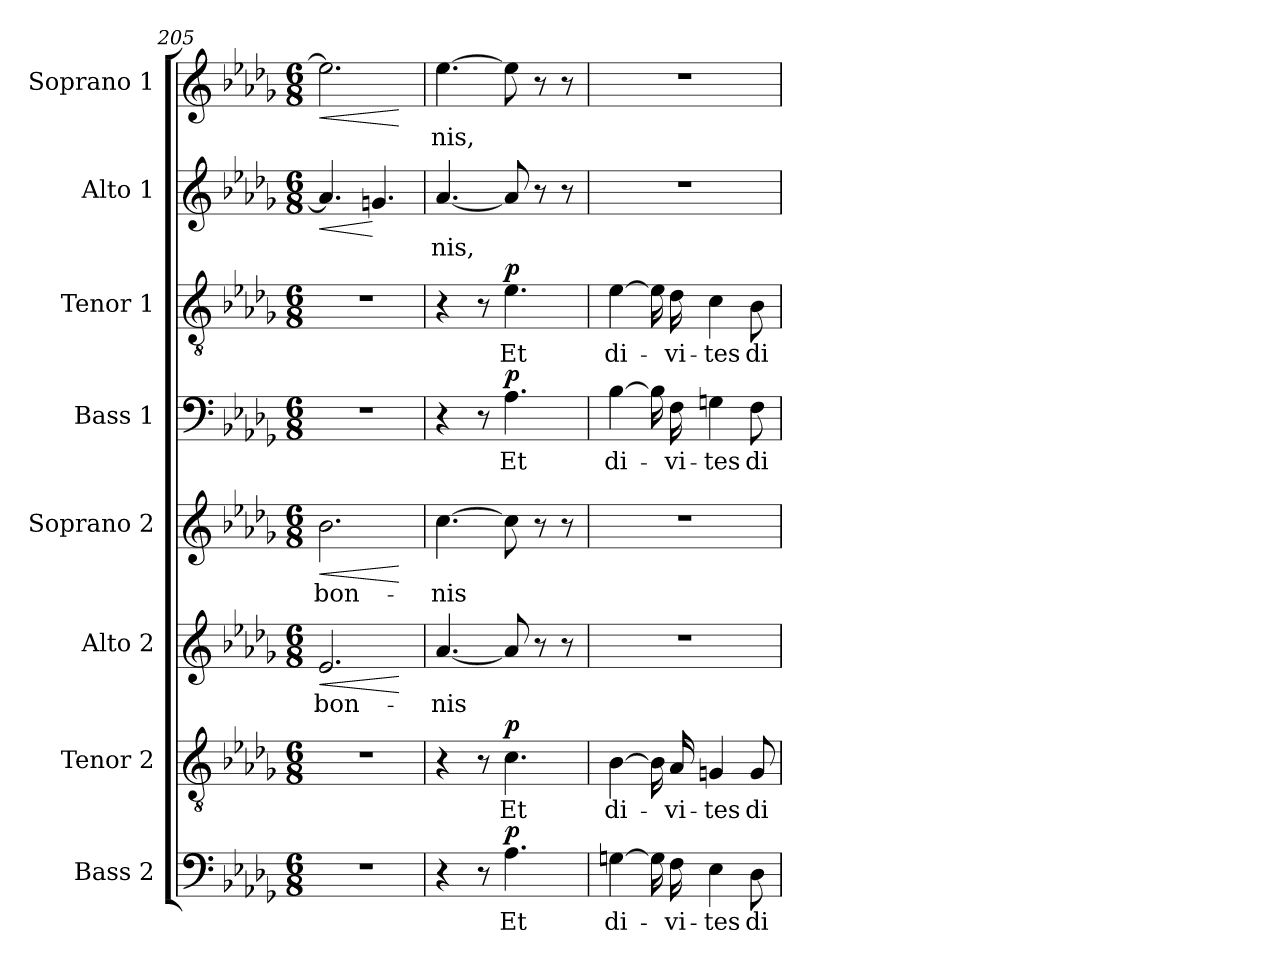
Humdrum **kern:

**kern	**text	**dynam	**kern	**text	**dynam	**kern	**text	**dynam	**kern	**text	**dynam	**kern	**text	**dynam	**kern	**text	**dynam	**kern	**text	**dynam	**kern	**text	**dynam
*part8	*part8	*part8	*part7	*part7	*part7	*part6	*part6	*part6	*part5	*part5	*part5	*part4	*part4	*part4	*part3	*part3	*part3	*part2	*part2	*part2	*part1	*part1	*part1
*staff8	*staff8	*staff8	*staff7	*staff7	*staff7	*staff6	*staff6	*staff6	*staff5	*staff5	*staff5	*staff4	*staff4	*staff4	*staff3	*staff3	*staff3	*staff2	*staff2	*staff2	*staff1	*staff1	*staff1
*I"Bass 2	*	*	*I"Tenor 2	*	*	*I"Alto 2	*	*	*I"Soprano 2	*	*	*I"Bass 1	*	*	*I"Tenor 1	*	*	*I"Alto 1	*	*	*I"Soprano 1	*	*
*I'B 2.	*	*	*I'T 2.	*	*	*I'A 2.	*	*	*I'S 2.	*	*	*I'B 1.	*	*	*I'T 1.	*	*	*I'A 1.	*	*	*I'S 1.	*	*
*clefF4	*	*	*clefGv2	*	*	*clefG2	*	*	*clefG2	*	*	*clefF4	*	*	*clefGv2	*	*	*clefG2	*	*	*clefG2	*	*
*	*	*	*ITrd7c12	*	*	*	*	*	*	*	*	*	*	*	*ITrd7c12	*	*	*	*	*	*	*	*
*k[b-e-a-d-g-]	*	*	*k[b-e-a-d-g-]	*	*	*k[b-e-a-d-g-]	*	*	*k[b-e-a-d-g-]	*	*	*k[b-e-a-d-g-]	*	*	*k[b-e-a-d-g-]	*	*	*k[b-e-a-d-g-]	*	*	*k[b-e-a-d-g-]	*	*
*D-:	*	*	*D-:	*	*	*D-:	*	*	*D-:	*	*	*D-:	*	*	*D-:	*	*	*D-:	*	*	*D-:	*	*
*M6/8	*	*	*M6/8	*	*	*M6/8	*	*	*M6/8	*	*	*M6/8	*	*	*M6/8	*	*	*M6/8	*	*	*M6/8	*	*
=205	=205	=205	=205	=205	=205	=205	=205	=205	=205	=205	=205	=205	=205	=205	=205	=205	=205	=205	=205	=205	=205	=205	=205
!LO:N:vis=1	!	!	!LO:N:vis=1	!	!	!	!	!	!	!	!	!	!	!	!	!	!	!	!	!	!	!	!
!	!	!	!	!	!	!	!LO:LY:b:color=#000000	!LO:HP:b	!	!	!	!	!	!	!	!	!	!	!	!	!	!	!
!	!	!	!	!	!	!	!	!	!	!LO:LY:b:color=#000000	!LO:HP:b	!LO:N:vis=1	!	!	!LO:N:vis=1	!	!	!	!	!LO:HP:b	!	!	!LO:HP:b
2.r	.	.	2.r	.	.	2.e-i/	bon-	<	2.b-i\	bon-	<	2.r	.	.	2.r	.	.	4.a-i/]	.	<	2.ee-i\]	.	<
.	.	.	.	.	.	.	.	.	.	.	.	.	.	.	.	.	.	4.gni/	.	[	.	.	.
.	.	.	.	.	.	.	.	[	.	.	[	.	.	.	.	.	.	.	.	.	.	.	[
=206	=206	=206	=206	=206	=206	=206	=206	=206	=206	=206	=206	=206	=206	=206	=206	=206	=206	=206	=206	=206	=206	=206	=206
!	!	!	!	!	!	!	!LO:LY:b:color=#000000	!	!	!	!	!	!	!	!	!	!	!	!	!	!	!	!
!	!	!	!	!	!	!	!	!	!	!LO:LY:b:color=#000000	!	!	!	!	!	!	!	!	!	!	!	!	!
!	!	!	!	!	!	!	!	!	!	!	!	!	!	!	!	!	!	!	!LO:LY:b:color=#000000	!	!	!	!
!	!	!	!	!	!	!	!	!	!	!	!	!	!	!	!	!	!	!	!	!	!	!LO:LY:b:color=#000000	!
4r	.	.	4r	.	.	[4.a-i/	-nis	.	[4.cci\	-nis	.	4r	.	.	4r	.	.	[4.a-i/	-nis,	.	[4.ee-i\	-nis,	.
8r	.	.	8r	.	.	.	.	.	.	.	.	8r	.	.	8r	.	.	.	.	.	.	.	.
!	!LO:LY:b:color=#000000	!	!	!	!	!	!	!	!	!	!	!	!	!	!	!	!	!	!	!	!	!	!
!	!	!	!	!LO:LY:b:color=#000000	!	!	!	!	!	!	!	!	!	!	!	!	!	!	!	!	!	!	!
!	!	!	!	!	!	!	!	!	!	!	!	!	!LO:LY:b:color=#000000	!	!	!	!	!	!	!	!	!	!
!	!	!	!	!	!	!	!	!	!	!	!	!	!	!	!	!LO:LY:b:color=#000000	!	!	!	!	!	!	!
4.A-i\	Et	p	4.Ci\	Et	p	8a-i/]	.	.	8cci\]	.	.	4.A-i\	Et	p	4.E-i\	Et	p	8a-i/]	.	.	8ee-i\]	.	.
.	.	.	.	.	.	8r	.	.	8r	.	.	.	.	.	.	.	.	8r	.	.	8r	.	.
.	.	.	.	.	.	8r	.	.	8r	.	.	.	.	.	.	.	.	8r	.	.	8r	.	.
=207	=207	=207	=207	=207	=207	=207	=207	=207	=207	=207	=207	=207	=207	=207	=207	=207	=207	=207	=207	=207	=207	=207	=207
!	!LO:LY:b:color=#000000	!	!	!	!	!	!	!	!	!	!	!	!	!	!	!	!	!	!	!	!	!	!
!	!	!	!	!LO:LY:b:color=#000000	!	!LO:N:vis=1	!	!	!LO:N:vis=1	!	!	!	!	!	!	!	!	!	!	!	!	!	!
!	!	!	!	!	!	!	!	!	!	!	!	!	!LO:LY:b:color=#000000	!	!	!	!	!	!	!	!	!	!
!	!	!	!	!	!	!	!	!	!	!	!	!	!	!	!	!LO:LY:b:color=#000000	!	!LO:N:vis=1	!	!	!LO:N:vis=1	!	!
[4Gni\	di-	.	[4BB-i\	di-	.	2.r	.	.	2.r	.	.	[4B-i\	di-	.	[4E-i\	di-	.	2.r	.	.	2.r	.	.
16Gi\]	.	.	16BB-i\]	.	.	.	.	.	.	.	.	16B-i\]	.	.	16E-i\]	.	.	.	.	.	.	.	.
!	!LO:LY:b:color=#000000	!	!	!	!	!	!	!	!	!	!	!	!	!	!	!	!	!	!	!	!	!	!
!	!	!	!	!LO:LY:b:color=#000000	!	!	!	!	!	!	!	!	!	!	!	!	!	!	!	!	!	!	!
!	!	!	!	!	!	!	!	!	!	!	!	!	!LO:LY:b:color=#000000	!	!	!	!	!	!	!	!	!	!
!	!	!	!	!	!	!	!	!	!	!	!	!	!	!	!	!LO:LY:b:color=#000000	!	!	!	!	!	!	!
16Fi\	-vi-	.	16AA-i/	-vi-	.	.	.	.	.	.	.	16Fi\	-vi-	.	16D-i\	-vi-	.	.	.	.	.	.	.
!	!LO:LY:b:color=#000000	!	!	!	!	!	!	!	!	!	!	!	!	!	!	!	!	!	!	!	!	!	!
!	!	!	!	!LO:LY:b:color=#000000	!	!	!	!	!	!	!	!	!	!	!	!	!	!	!	!	!	!	!
!	!	!	!	!	!	!	!	!	!	!	!	!	!LO:LY:b:color=#000000	!	!	!	!	!	!	!	!	!	!
!	!	!	!	!	!	!	!	!	!	!	!	!	!	!	!	!LO:LY:b:color=#000000	!	!	!	!	!	!	!
4E-i\	-tes	.	4GGni/	-tes	.	.	.	.	.	.	.	4Gni\	-tes	.	4Ci\	-tes	.	.	.	.	.	.	.
!	!LO:LY:b:color=#000000	!	!	!	!	!	!	!	!	!	!	!	!	!	!	!	!	!	!	!	!	!	!
!	!	!	!	!LO:LY:b:color=#000000	!	!	!	!	!	!	!	!	!	!	!	!	!	!	!	!	!	!	!
!	!	!	!	!	!	!	!	!	!	!	!	!	!LO:LY:b:color=#000000	!	!	!	!	!	!	!	!	!	!
!	!	!	!	!	!	!	!	!	!	!	!	!	!	!	!	!LO:LY:b:color=#000000	!	!	!	!	!	!	!
8D-i\	di-	.	8GGi/	di-	.	.	.	.	.	.	.	8Fi\	di-	.	8BB-i\	di-	.	.	.	.	.	.	.
=	=	=	=	=	=	=	=	=	=	=	=	=	=	=	=	=	=	=	=	=	=	=	=
*-	*-	*-	*-	*-	*-	*-	*-	*-	*-	*-	*-	*-	*-	*-	*-	*-	*-	*-	*-	*-	*-	*-	*-
